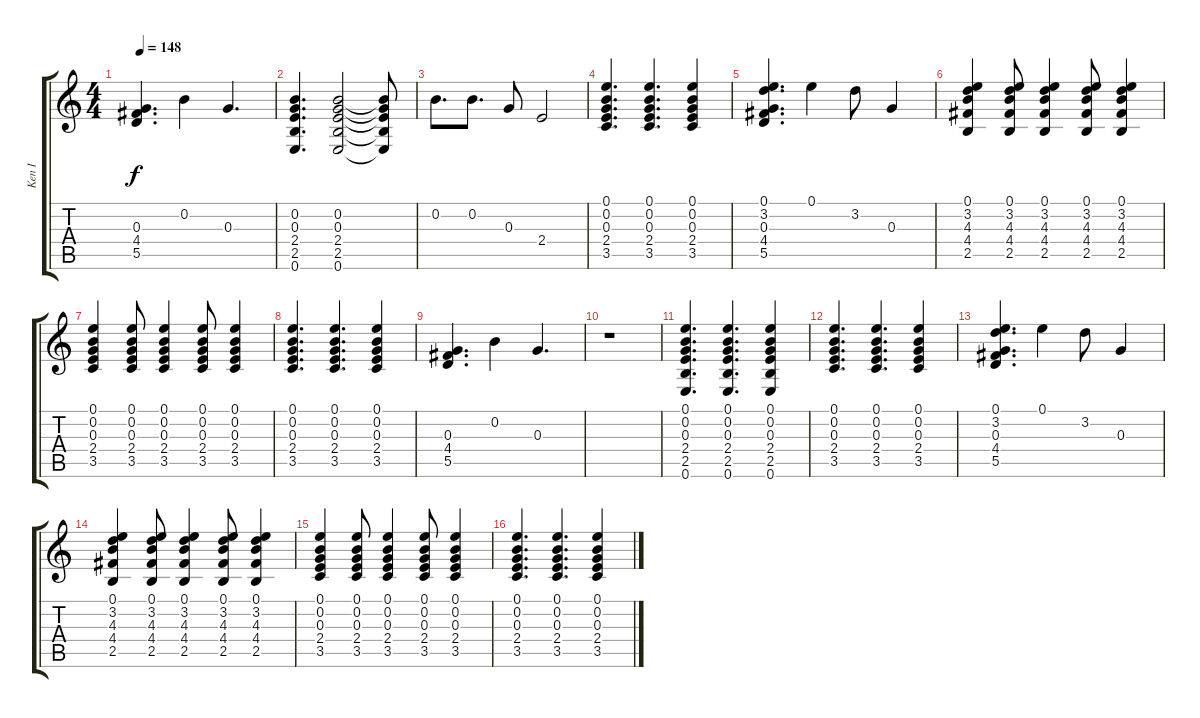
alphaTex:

\track ("Ken I" "Ken I") {instrument distortionguitar}
\staff {score tabs}
\tuning (E4 B3 G3 D3 A2 E2) {hide}
\ts (4 4)
\tempo 148
\clef g2
\ks c
(0.3 4.4 5.5).4{d dy f} 0.2.4 0.3.4{d} |
(0.2 0.3 2.4 2.5 0.6).4{d} (0.2 0.3 2.4 2.5 0.6).2 (0.2{t} 0.3{t} 2.4{t} 2.5{t} 0.6{t}).8 |
0.2.8{d} 0.2.8{d} 0.3.8 2.4.2 |
(0.1 0.2 0.3 2.4 3.5).4{d} (0.1 0.2 0.3 2.4 3.5).4{d} (0.1 0.2 0.3 2.4 3.5).4 |
(0.1 3.2 0.3 4.4 5.5).4{d} 0.1.4 3.2.8 0.3.4 |
(0.1 3.2 4.3 4.4 2.5).4 (0.1 3.2 4.3 4.4 2.5).8 (0.1 3.2 4.3 4.4 2.5).4 (0.1 3.2 4.3 4.4 2.5).8 (0.1 3.2 4.3 4.4 2.5).4 |
(0.1 0.2 0.3 2.4 3.5).4 (0.1 0.2 0.3 2.4 3.5).8 (0.1 0.2 0.3 2.4 3.5).4 (0.1 0.2 0.3 2.4 3.5).8 (0.1 0.2 0.3 2.4 3.5).4 |
(0.1 0.2 0.3 2.4 3.5).4{d} (0.1 0.2 0.3 2.4 3.5).4{d} (0.1 0.2 0.3 2.4 3.5).4 |
(0.3 4.4 5.5).4{d} 0.2.4 0.3.4{d} |
r.1 |
(0.1 0.2 0.3 2.4 2.5 0.6).4{d} (0.1 0.2 0.3 2.4 2.5 0.6).4{d} (0.1 0.2 0.3 2.4 2.5 0.6).4 |
(0.1 0.2 0.3 2.4 3.5).4{d volume 11} (0.1 0.2 0.3 2.4 3.5).4{d volume 11} (0.1 0.2 0.3 2.4 3.5).4 |
(0.1 3.2 0.3 4.4 5.5).4{d} 0.1.4 3.2.8 0.3.4 |
(0.1 3.2 4.3 4.4 2.5).4 (0.1 3.2 4.3 4.4 2.5).8 (0.1 3.2 4.3 4.4 2.5).4 (0.1 3.2 4.3 4.4 2.5).8 (0.1 3.2 4.3 4.4 2.5).4 |
(0.1 0.2 0.3 2.4 3.5).4 (0.1 0.2 0.3 2.4 3.5).8 (0.1 0.2 0.3 2.4 3.5).4 (0.1 0.2 0.3 2.4 3.5).8 (0.1 0.2 0.3 2.4 3.5).4 |
(0.1 0.2 0.3 2.4 3.5).4{d} (0.1 0.2 0.3 2.4 3.5).4{d} (0.1 0.2 0.3 2.4 3.5).4
